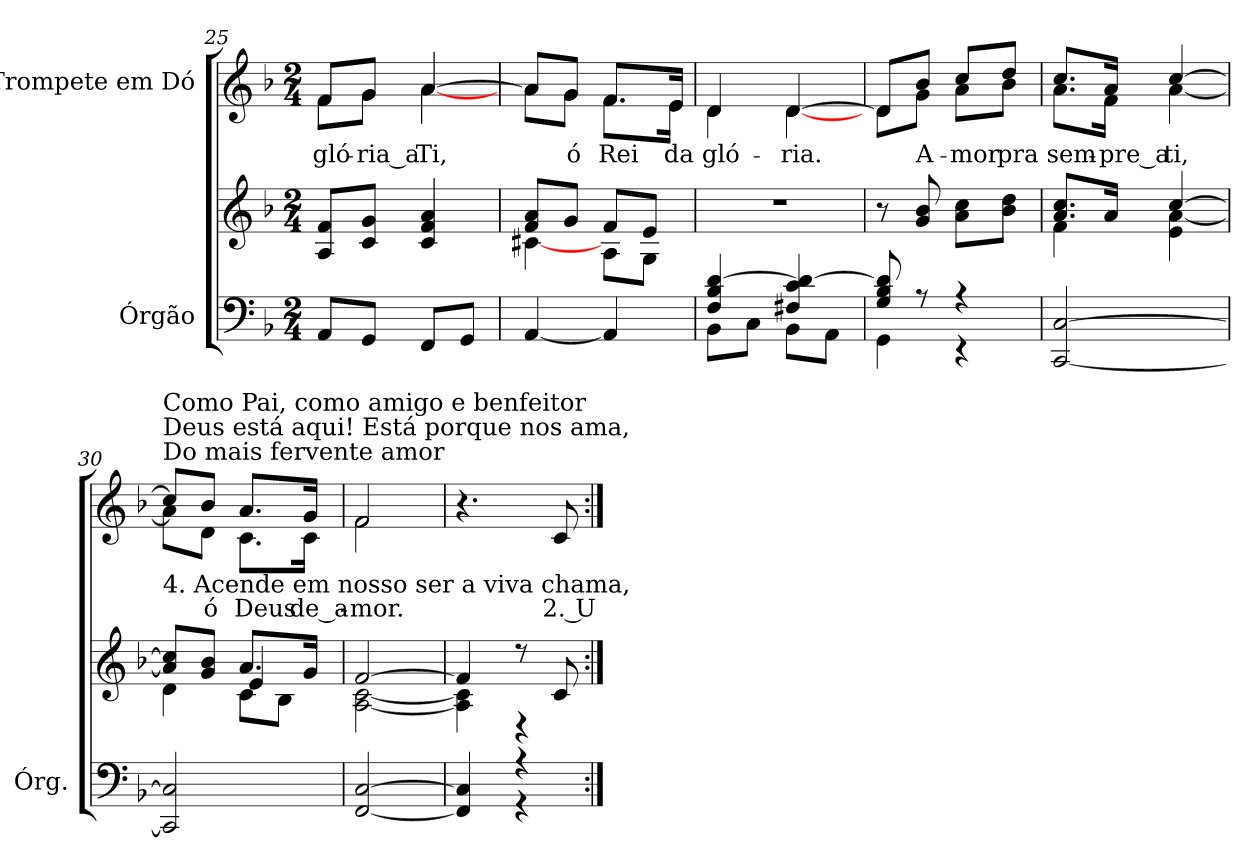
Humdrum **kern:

**kern	**kern	**kern	**text
*part2	*part2	*part1	*part1
*staff3	*staff2	*staff1	*staff1
*I"Órgão	*	*I"Trompete em Dó	*
*I'Órg.	*	*	*
*clefF4	*clefG2	*clefG2	*
*k[b-]	*k[b-]	*k[b-]	*
*F:	*F:	*F:	*
*M2/4	*M2/4	*M2/4	*
=25	=25	=25	=25
!	!	!	!LO:LY:b:color=#000000
*	*	*^	*
8AAi/L	8Ai/ 8fiL	8fi/L	8fi\L	gló-
!	!	!	!	!LO:LY:b:color=#000000
8GGi/J	8ci/ 8giJ	8gi/J	8gi\J	-ria_a
!	!	!	!	!LO:LY:b:color=#000000
8FFi/L	4ci/ 4fi 4ai	[>4ai/	[<4ai\	Ti,
8GGi/J	.	.	.	.
=26	=26	=26	=26	=26
*	*^	*	*	*
[<4AAi/	8fi/ 8aiL	[<4c#Xi\	8ai/L]	8ai\L	.
!	!	!	!	!	!LO:LY:b:color=#000000
.	8gi/J	.	8gi/J	8gi\J	ó
!	!	!	!	!	!LO:LY:b:color=#000000
4AAi/]	8fi/L	8Ai\L	8.fi/L	8.fi\L	Rei
.	8ei/J	8Gi\J	.	.	.
!	!	!	!	!	!LO:LY:b:color=#000000
.	.	.	16ei/Jk	16ei\Jk	da
*	*v	*v	*	*	*
=27	=27	=27	=27	=27
*^	*	*	*	*
!	!	!LO:N:vis=1	!	!	!
!	!	!	!	!	!LO:LY:b:color=#000000
4Fi/ 4B-i [>4di	8BB-i\L	2r	4di/	4di\	gló-
.	8Ci\J	.	.	.	.
!	!	!	!	!	!LO:LY:b:color=#000000
4F#Xi/ 4ci 4di_>	8BB-i\L	.	[>4di/	[<4di\	-ria.
.	8AAi\J	.	.	.	.
=28	=28	=28	=28	=28	=28
8Gi/ 8B-i 8di]	4GGi\	8r	8di/L]	8di\L	.
!	!	!	!	!	!LO:LY:b:color=#000000
8r	.	8gi/ 8b-i	8b-i/J	8gi\J	A-
!	!	!	!	!	!LO:LY:b:color=#000000
4r	4r	8ai\ 8cciL	8cci/L	8ai\L	-mor
!	!	!	!	!	!LO:LY:b:color=#000000
.	.	8b-i\ 8ddiJ	8ddi/J	8b-i\J	pra
*v	*v	*	*	*	*
=29	=29	=29	=29	=29
*	*^	*	*	*
!	!	!	!	!	!LO:LY:b:color=#000000
[<2CCi/ [>2Ci	8.ai/ 8.cciL	4fi\	8.cci/L	8.ai\L	sem-
!	!	!	!	!	!LO:LY:b:color=#000000
.	16ai/Jk	.	16ai/Jk	16fi\Jk	-pre_a
!	!	!	!	!	!LO:LY:b:color=#000000
.	[>4cci/	4ei\ [<4ai	[>4cci/	[<4ai\	ti,
!!LO:LB:g=z	!!
=30	=30	=30	=30	=30	=30
*	*	*^	*	*	*
!	!	!	!	!LO:TX:b:t=4.  Acende em nosso ser a viva chama,	!	!
!	!	!	!	!LO:TX:t=Do mais fervente amor	!	!
!	!	!	!	!LO:TX:t=Deus está aqui! Está porque nos ama,	!	!
!	!	!	!	!LO:TX:t=Como Pai, como amigo e benfeitor	!	!
2CCi/] 2Ci]	8ai/] 8cci]L	4di\	4ryy	8cci/L]	8ai\L]	.
!	!	!	!	!	!	!LO:LY:b:color=#000000
.	8gi/ 8b-iJ	.	.	8b-i/J	8di\J	ó
!	!	!	!	!	!	!LO:LY:b:color=#000000
.	8.ai/L	8ci\L	4ei/	8.ai/L	8.ci\L	Deus
.	.	8B-i\J	.	.	.	.
!	!	!	!	!	!	!LO:LY:b:color=#000000
.	16gi/Jk	.	.	16gi/Jk	16ci\Jk	de_a-
*	*	*v	*v	*	*	*
=31	=31	=31	=31	=31	=31
!	!	!	!	!	!LO:LY:b:color=#000000
[<2FFi/ [>2Ci	[>2fi/	[<2Ai\ [<2ci	2fi/	2fi\	-mor.
=32	=32	=32	=32	=32	=32
*^	*	*	*	*	*
!	!	!	!	!LO:TX:b:t=5.  Ergamos a Jesus o nosso canto,	!	!
!	!	!	!	!LO:TX:t=Pedindo proteção!	!	!
!	!	!	!	!LO:TX:t=Deus está aqui! A dar consolo santo,	!	!
!	!	!	!	!LO:TX:t=E a nossa sublime salvação.	!	!
*	*	*	*	*v	*v	*
4FFi/] 4Ci]	4ryy	4fi/]	4Ai\] 4ci]	4.r	.
4r	4r	8r	4r	.	.
!	!	!	!	!	!LO:LY:b:color=#000000
.	.	8ci/	.	8ci/	2. U-
*v	*v	*	*	*	*
*	*v	*v	*	*
=:|!	=:|!	=:|!	=:|!
*-	*-	*-	*-
